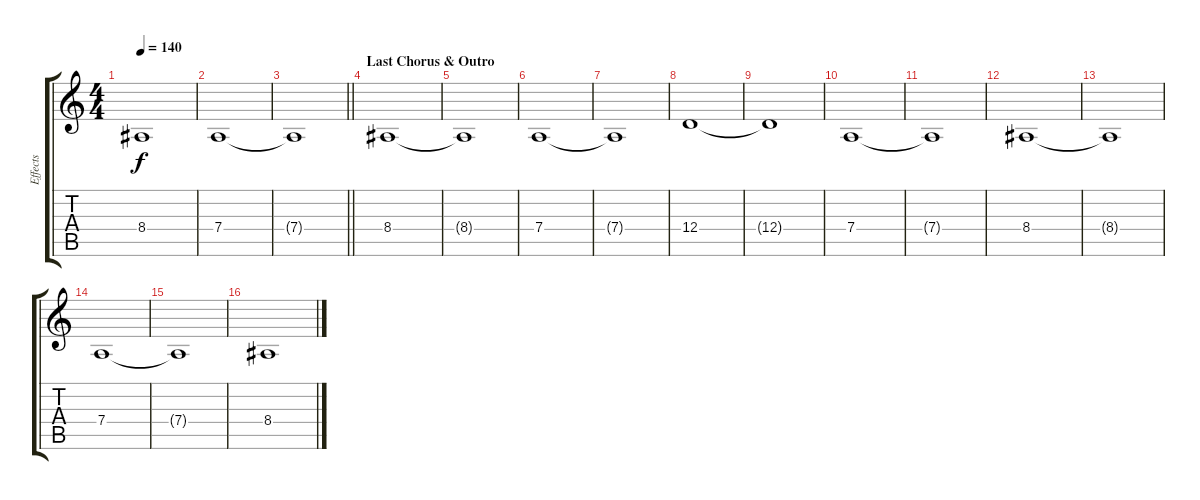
\track ("Effects" "Effects") {instrument synthstrings1}
\staff {score tabs}
\tuning (E4 B3 G3 D3 A2 D2) {hide}
\ts (4 4)
\tempo 140
\clef g2
\ks c
8.4{t}.1{dy f} |
7.4.1 |
\barLineRight lightlight
7.4{t}.1 |
\section ("" "Last Chorus & Outro")
8.4.1 |
8.4{t}.1 |
7.4.1 |
7.4{t}.1 |
12.4.1 |
12.4{t}.1 |
7.4.1 |
7.4{t}.1 |
8.4.1 |
8.4{t}.1 |
7.4.1 |
7.4{t}.1 |
8.4.1
